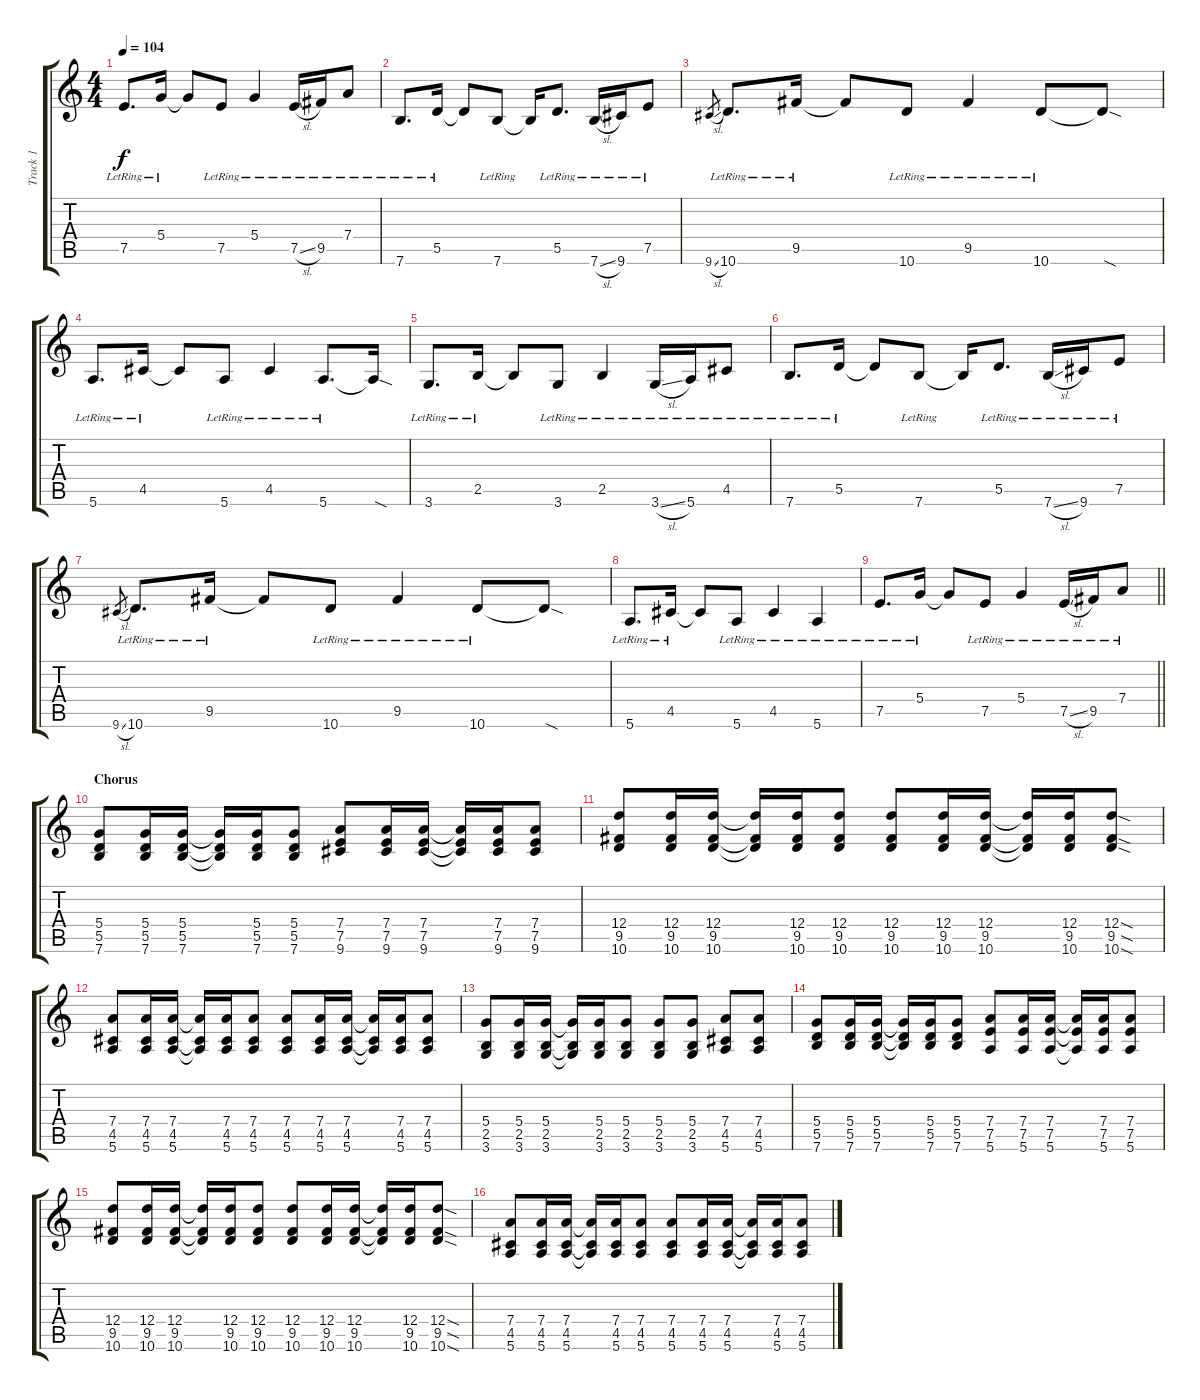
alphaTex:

\track ("Track 1" "Track 1") {instrument electricguitarclean}
\staff {score tabs}
\tuning (E4 B3 G3 D3 A2 E2) {hide}
\ts (4 4)
\tempo 104
\clef g2
\ks c
7.5{lr}.8{d dy f} 5.4{lr}.16 5.4{t}.8 7.5{lr}.8 5.4{lr}.4 7.5{sl lr}.16 9.5{lr}.16 7.4{lr}.8 |
7.6{lr}.8{d} 5.5{lr}.16 5.5{t}.8 7.6{lr}.8 7.6{t}.16 5.5{lr}.8{d} 7.6{sl lr}.16 9.6{lr}.16 7.5{lr}.8 |
9.6{sl}.8{gr} 10.6{lr}.8{d} 9.5{lr}.16 9.5{t}.8 10.6{lr}.8 9.5{lr}.4 10.6{lr}.8 10.6{sod t}.8 |
5.6{lr}.8{d} 4.5{lr}.16 4.5{t}.8 5.6{lr}.8 4.5{lr}.4 5.6{lr}.8{d} 5.6{sod t}.16 |
3.6{lr}.8{d} 2.5{lr}.16 2.5{t}.8 3.6{lr}.8 2.5{lr}.4 3.6{sl lr}.16 5.6{lr}.16 4.5{lr}.8 |
7.6{lr}.8{d} 5.5{lr}.16 5.5{t}.8 7.6{lr}.8 7.6{t}.16 5.5{lr}.8{d} 7.6{sl lr}.16 9.6{lr}.16 7.5{lr}.8 |
9.6{sl}.8{gr} 10.6{lr}.8{d} 9.5{lr}.16 9.5{t}.8 10.6{lr}.8 9.5{lr}.4 10.6{lr}.8 10.6{sod t}.8 |
5.6{lr}.8{d} 4.5{lr}.16 4.5{t}.8 5.6{lr}.8 4.5{lr}.4 5.6{lr}.4 |
\barLineRight lightlight
7.5{lr}.8{d} 5.4{lr}.16 5.4{t}.8 7.5{lr}.8 5.4{lr}.4 7.5{sl lr}.16 9.5{lr}.16 7.4{lr}.8 |
\section ("" "Chorus")
(5.4 5.5 7.6).8 (5.4 5.5 7.6).16 (5.4 5.5 7.6).16 (5.4{t} 5.5{t} 7.6{t}).16 (5.4 5.5 7.6).16 (5.4 5.5 7.6).8 (7.4 7.5 9.6).8 (7.4 7.5 9.6).16 (7.4 7.5 9.6).16 (7.4{t} 7.5{t} 9.6{t}).16 (7.4 7.5 9.6).16 (7.4 7.5 9.6).8 |
(12.4 9.5 10.6).8 (12.4 9.5 10.6).16 (12.4 9.5 10.6).16 (12.4{t} 9.5{t} 10.6{t}).16 (12.4 9.5 10.6).16 (12.4 9.5 10.6).8 (12.4 9.5 10.6).8 (12.4 9.5 10.6).16 (12.4 9.5 10.6).16 (12.4{t} 9.5{t} 10.6{t}).16 (12.4 9.5 10.6).16 (12.4{sod} 9.5{sod} 10.6{sod}).8 |
(7.4 4.5 5.6).8 (7.4 4.5 5.6).16 (7.4 4.5 5.6).16 (7.4{t} 4.5{t} 5.6{t}).16 (7.4 4.5 5.6).16 (7.4 4.5 5.6).8 (7.4 4.5 5.6).8 (7.4 4.5 5.6).16 (7.4 4.5 5.6).16 (7.4{t} 4.5{t} 5.6{t}).16 (7.4 4.5 5.6).16 (7.4 4.5 5.6).8 |
(5.4 2.5 3.6).8 (5.4 2.5 3.6).16 (5.4 2.5 3.6).16 (5.4{t} 2.5{t} 3.6{t}).16 (5.4 2.5 3.6).16 (5.4 2.5 3.6).8 (5.4 2.5 3.6).8 (5.4 2.5 3.6).8 (7.4 4.5 5.6).8 (7.4 4.5 5.6).8 |
(5.4 5.5 7.6).8 (5.4 5.5 7.6).16 (5.4 5.5 7.6).16 (5.4{t} 5.5{t} 7.6{t}).16 (5.4 5.5 7.6).16 (5.4 5.5 7.6).8 (7.4 7.5 5.6).8 (7.4 7.5 5.6).16 (7.4 7.5 5.6).16 (7.4{t} 7.5{t} 5.6{t}).16 (7.4 7.5 5.6).16 (7.4 7.5 5.6).8 |
(12.4 9.5 10.6).8 (12.4 9.5 10.6).16 (12.4 9.5 10.6).16 (12.4{t} 9.5{t} 10.6{t}).16 (12.4 9.5 10.6).16 (12.4 9.5 10.6).8 (12.4 9.5 10.6).8 (12.4 9.5 10.6).16 (12.4 9.5 10.6).16 (12.4{t} 9.5{t} 10.6{t}).16 (12.4 9.5 10.6).16 (12.4{sod} 9.5{sod} 10.6{sod}).8 |
(7.4 4.5 5.6).8 (7.4 4.5 5.6).16 (7.4 4.5 5.6).16 (7.4{t} 4.5{t} 5.6{t}).16 (7.4 4.5 5.6).16 (7.4 4.5 5.6).8 (7.4 4.5 5.6).8 (7.4 4.5 5.6).16 (7.4 4.5 5.6).16 (7.4{t} 4.5{t} 5.6{t}).16 (7.4 4.5 5.6).16 (7.4 4.5 5.6).8
